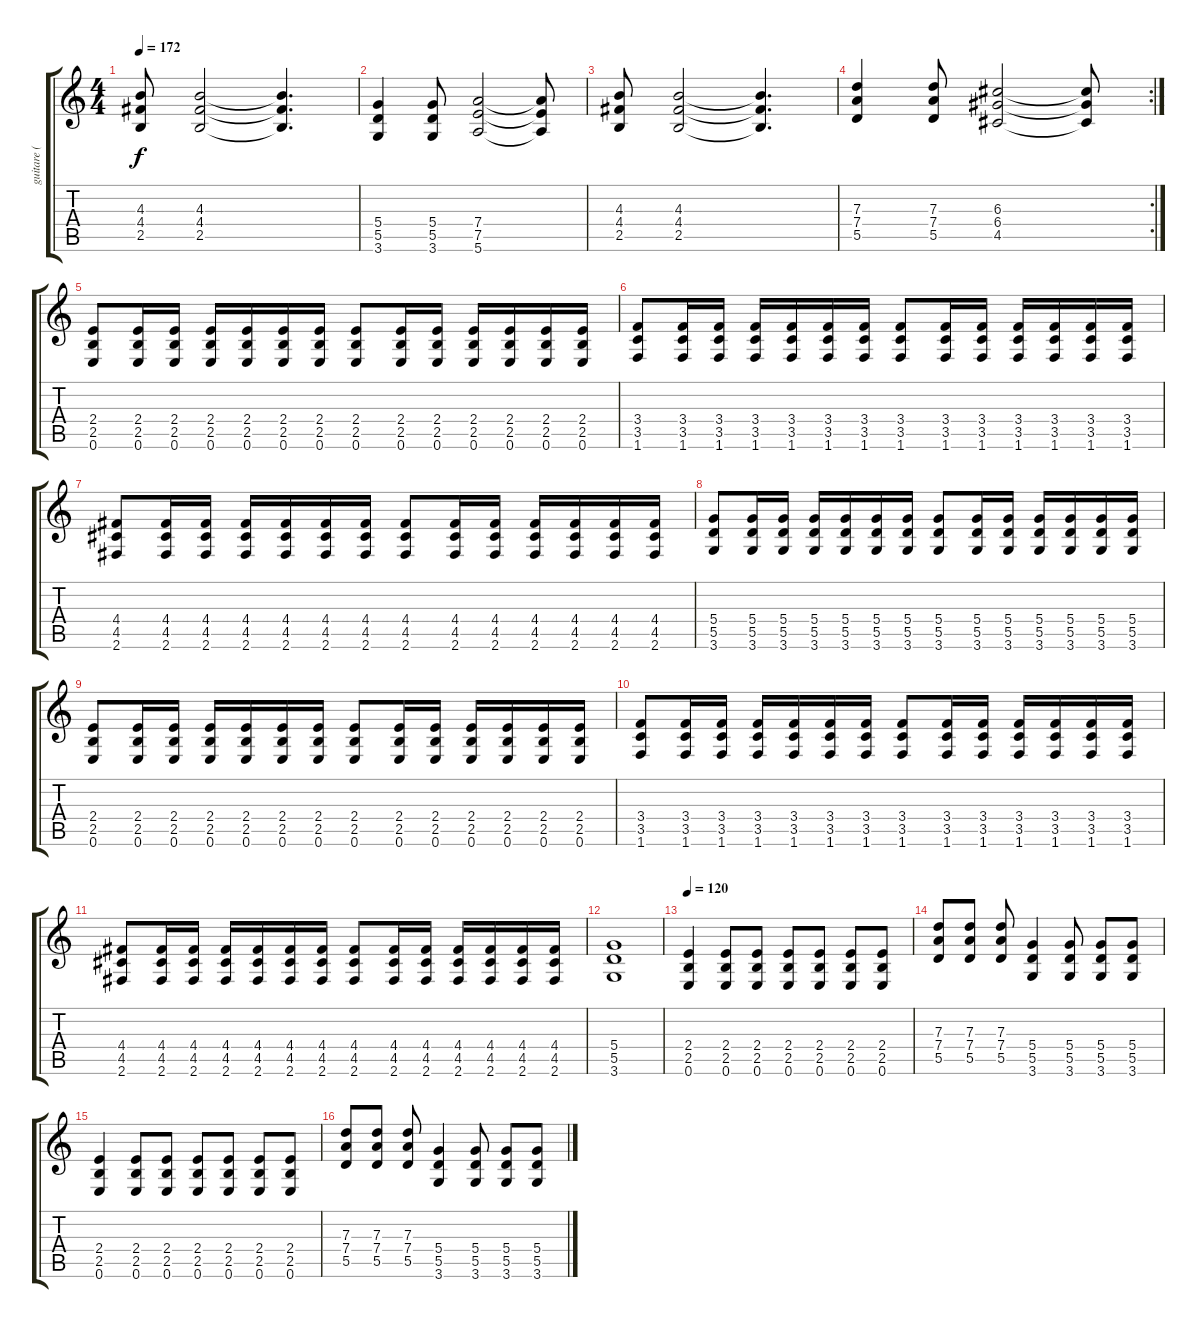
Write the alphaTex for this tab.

\track ("guitare ( Vinnie Stigma ) " "guitare ( ") {instrument distortionguitar}
\staff {score tabs}
\tuning (E4 B3 G3 D3 A2 E2) {hide}
\ts (4 4)
\tempo 172
\clef g2
\ks c
(4.3 4.4 2.5).8{dy f} (4.3 4.4 2.5).2 (4.3{t} 4.4{t} 2.5{t}).4{d} |
(5.4 5.5 3.6).4 (5.4 5.5 3.6).8 (7.4 7.5 5.6).2 (7.4{t} 7.5{t} 5.6{t}).8 |
(4.3 4.4 2.5).8 (4.3 4.4 2.5).2 (4.3{t} 4.4{t} 2.5{t}).4{d} |
\rc 2
(7.3 7.4 5.5).4 (7.3 7.4 5.5).8 (6.3 6.4 4.5).2 (6.3{t} 6.4{t} 4.5{t}).8 |
(2.4 2.5 0.6).8 (2.4 2.5 0.6).16 (2.4 2.5 0.6).16 (2.4 2.5 0.6).16 (2.4 2.5 0.6).16 (2.4 2.5 0.6).16 (2.4 2.5 0.6).16 (2.4 2.5 0.6).8 (2.4 2.5 0.6).16 (2.4 2.5 0.6).16 (2.4 2.5 0.6).16 (2.4 2.5 0.6).16 (2.4 2.5 0.6).16 (2.4 2.5 0.6).16 |
(3.4 3.5 1.6).8 (3.4 3.5 1.6).16 (3.4 3.5 1.6).16 (3.4 3.5 1.6).16 (3.4 3.5 1.6).16 (3.4 3.5 1.6).16 (3.4 3.5 1.6).16 (3.4 3.5 1.6).8 (3.4 3.5 1.6).16 (3.4 3.5 1.6).16 (3.4 3.5 1.6).16 (3.4 3.5 1.6).16 (3.4 3.5 1.6).16 (3.4 3.5 1.6).16 |
(4.4 4.5 2.6).8 (4.4 4.5 2.6).16 (4.4 4.5 2.6).16 (4.4 4.5 2.6).16 (4.4 4.5 2.6).16 (4.4 4.5 2.6).16 (4.4 4.5 2.6).16 (4.4 4.5 2.6).8 (4.4 4.5 2.6).16 (4.4 4.5 2.6).16 (4.4 4.5 2.6).16 (4.4 4.5 2.6).16 (4.4 4.5 2.6).16 (4.4 4.5 2.6).16 |
(5.4 5.5 3.6).8 (5.4 5.5 3.6).16 (5.4 5.5 3.6).16 (5.4 5.5 3.6).16 (5.4 5.5 3.6).16 (5.4 5.5 3.6).16 (5.4 5.5 3.6).16 (5.4 5.5 3.6).8 (5.4 5.5 3.6).16 (5.4 5.5 3.6).16 (5.4 5.5 3.6).16 (5.4 5.5 3.6).16 (5.4 5.5 3.6).16 (5.4 5.5 3.6).16 |
(2.4 2.5 0.6).8 (2.4 2.5 0.6).16 (2.4 2.5 0.6).16 (2.4 2.5 0.6).16 (2.4 2.5 0.6).16 (2.4 2.5 0.6).16 (2.4 2.5 0.6).16 (2.4 2.5 0.6).8 (2.4 2.5 0.6).16 (2.4 2.5 0.6).16 (2.4 2.5 0.6).16 (2.4 2.5 0.6).16 (2.4 2.5 0.6).16 (2.4 2.5 0.6).16 |
(3.4 3.5 1.6).8 (3.4 3.5 1.6).16 (3.4 3.5 1.6).16 (3.4 3.5 1.6).16 (3.4 3.5 1.6).16 (3.4 3.5 1.6).16 (3.4 3.5 1.6).16 (3.4 3.5 1.6).8 (3.4 3.5 1.6).16 (3.4 3.5 1.6).16 (3.4 3.5 1.6).16 (3.4 3.5 1.6).16 (3.4 3.5 1.6).16 (3.4 3.5 1.6).16 |
(4.4 4.5 2.6).8 (4.4 4.5 2.6).16 (4.4 4.5 2.6).16 (4.4 4.5 2.6).16 (4.4 4.5 2.6).16 (4.4 4.5 2.6).16 (4.4 4.5 2.6).16 (4.4 4.5 2.6).8 (4.4 4.5 2.6).16 (4.4 4.5 2.6).16 (4.4 4.5 2.6).16 (4.4 4.5 2.6).16 (4.4 4.5 2.6).16 (4.4 4.5 2.6).16 |
(5.4 5.5 3.6).1 |
\tempo 120
(2.4 2.5 0.6).4 (2.4 2.5 0.6).8 (2.4 2.5 0.6).8 (2.4 2.5 0.6).8 (2.4 2.5 0.6).8 (2.4 2.5 0.6).8 (2.4 2.5 0.6).8 |
(7.3 7.4 5.5).8 (7.3 7.4 5.5).8 (7.3 7.4 5.5).8 (5.4 5.5 3.6).4 (5.4 5.5 3.6).8 (5.4 5.5 3.6).8 (5.4 5.5 3.6).8 |
(2.4 2.5 0.6).4 (2.4 2.5 0.6).8 (2.4 2.5 0.6).8 (2.4 2.5 0.6).8 (2.4 2.5 0.6).8 (2.4 2.5 0.6).8 (2.4 2.5 0.6).8 |
(7.3 7.4 5.5).8 (7.3 7.4 5.5).8 (7.3 7.4 5.5).8 (5.4 5.5 3.6).4 (5.4 5.5 3.6).8 (5.4 5.5 3.6).8 (5.4 5.5 3.6).8
